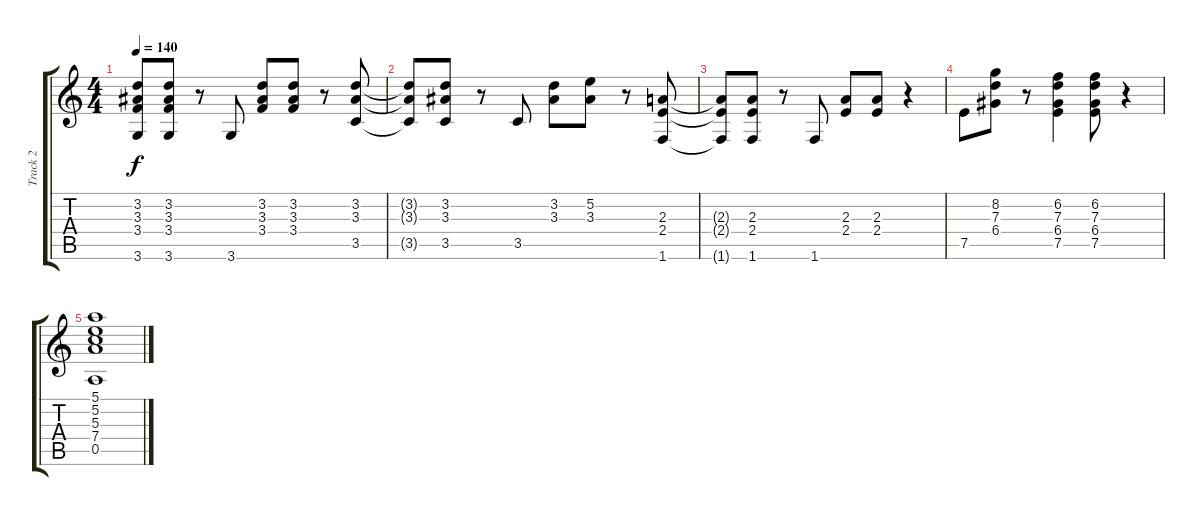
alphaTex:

\track ("Track 2" "Track 2") {instrument acousticguitarnylon}
\staff {score tabs}
\tuning (E4 B3 G3 D3 A2 E2) {hide}
\ts (4 4)
\tempo 140
\clef g2
\ks c
(3.2{t} 3.3{t} 3.4{t} 3.6{t}).8{dy f} (3.2 3.3 3.4 3.6).8 r.8 3.6.8 (3.2 3.3 3.4).8 (3.2 3.3 3.4).8 r.8 (3.2 3.3 3.5).8 |
(3.2{t} 3.3{t} 3.5{t}).8 (3.2 3.3 3.5).8 r.8 3.5.8 (3.2 3.3).8 (5.2 3.3).8 r.8 (2.3 2.4 1.6).8 |
(2.3{t} 2.4{t} 1.6{t}).8 (2.3 2.4 1.6).8 r.8 1.6.8 (2.3 2.4).8 (2.3 2.4).8 r.4 |
7.5.8 (8.2 7.3 6.4).8 r.8 (6.2 7.3 6.4 7.5).4 (6.2 7.3 6.4 7.5).8 r.4 |
(5.1 5.2 5.3 7.4 0.5).1
